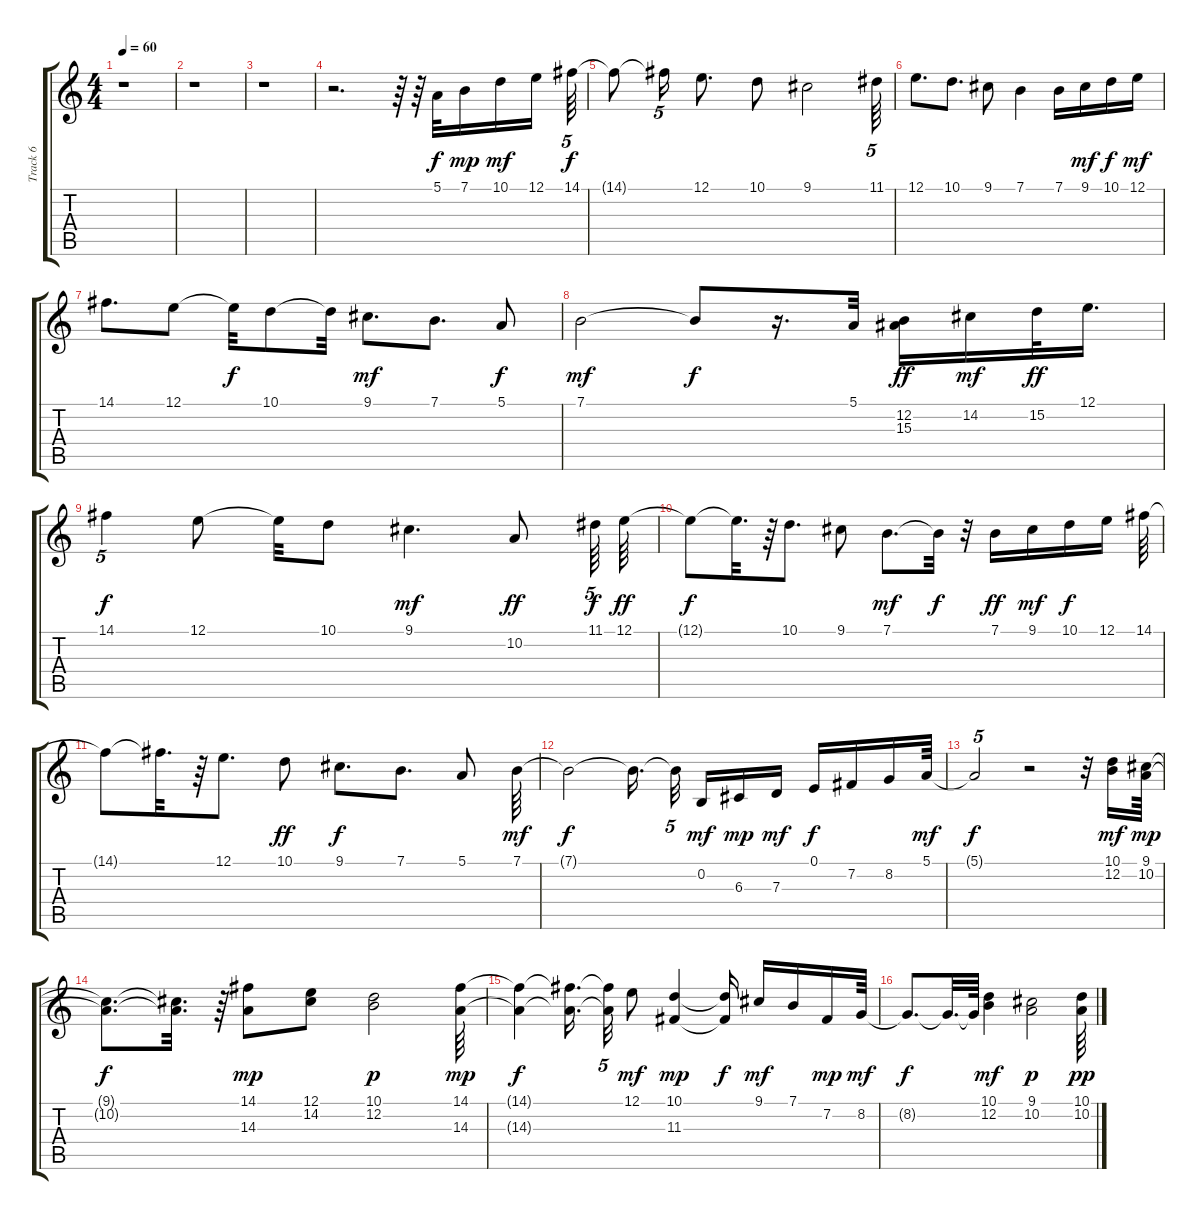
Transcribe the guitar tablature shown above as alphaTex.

\track ("Track 6" "Track 6") {instrument stringensemble1}
\staff {score tabs}
\tuning (E4 B3 G3 D3 A2 E2) {hide}
\ts (4 4)
\tempo 60
\clef g2
\ks c
r.1{dy f} |
r.1 |
r.1 |
r.2{d} r.64 r.64 5.1.32 7.1.16{dy mp} 10.1.16{dy mf} 12.1.16 14.1.64{tu (5 4) dy f} |
14.1{t}.8 14.1{t}.16{tu (5 4)} 12.1.8{d} 10.1.8 9.1.2 11.1.64{tu (5 4)} |
12.1.8{d} 10.1.8{d} 9.1.8 7.1.4 7.1.16 9.1.16{dy mf} 10.1.16{dy f} 12.1.16{dy mf} |
14.1.8{d} 12.1.8 12.1{t}.32{dy f} 10.1.8 10.1{t}.32 9.1.8{d dy mf} 7.1.8{d} 5.1.8{dy f} |
7.1.2{dy mf} 7.1{t}.8{dy f} r.16{d} 5.1.32 (12.2 15.3).16{dy ff} 14.2.16{dy mf} 15.2.32{dy ff} 12.1.16{d} |
14.1.4{tu (5 4) dy f} 12.1.8 12.1{t}.32 10.1.8 9.1.4{d dy mf} 10.2.8{dy ff} 11.1.64{tu (5 4) dy f} 12.1.64{dy ff} |
12.1{t}.8{dy f} 12.1{t}.32{d} r.64 10.1.8{d} 9.1.8 7.1.8{d dy mf} 7.1{t}.32{dy f} r.32 7.1.16{dy ff} 9.1.16{dy mf} 10.1.16{dy f} 12.1.16 14.1.64 |
14.1{t}.8 14.1{t}.32{d} r.64 12.1.8{d} 10.1.8{dy ff} 9.1.8{d dy f} 7.1.8{d} 5.1.8 7.1.64{dy mf} |
7.1{t}.2{dy f} 7.1{t}.16{d} 7.1{t}.32{tu (5 4)} 0.2.16{dy mf} 6.3.16{dy mp} 7.3.16{dy mf} 0.1.16{dy f} 7.2.16 8.2.16 5.1.64{dy mf} |
5.1{t}.2{tu (5 4) dy f} r.2 r.32 (10.1 12.2).16{dy mf} (9.1 10.2).64{dy mp} |
(9.1{t} 10.2{t}).8{d dy f} (9.1{t} 10.2{t}).32{d} r.64 (14.1 14.3).8{dy mp} (12.1 14.2).8 (10.1 12.2).2{dy p} (14.1 14.3).64{dy mp} |
(14.1{t} 14.3{t}).4{dy f} (14.1{t} 14.3{t}).16{d} (14.1{t} 14.3{t}).32{tu (5 4)} 12.1.8{dy mf} (10.1 11.3).4{dy mp} (10.1{t} 11.3{t}).16{dy f} 9.1.16{dy mf} 7.1.16 7.2.16{dy mp} 8.2.64{dy mf} |
8.2{t}.8{d dy f} 8.2{t}.32{d} 8.2{t}.64 (10.1 12.2).4{dy mf} (9.1 10.2).2{dy p} (10.1 10.2).64{dy pp}
